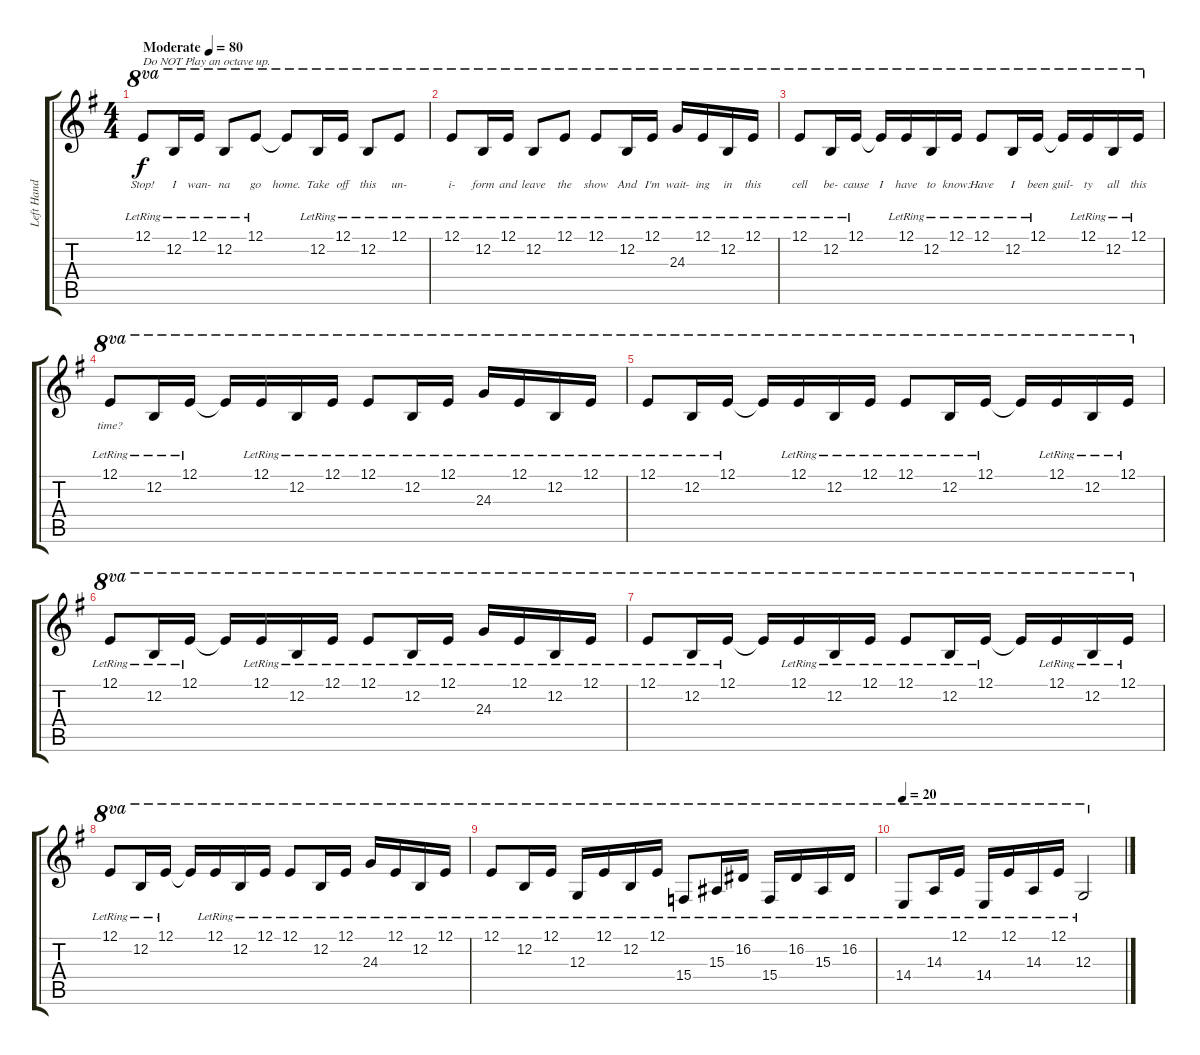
\track ("Left Hand" "Left Hand") {instrument acousticgrandpiano}
\staff {score tabs}
\tuning (E4 B3 G3 D3 A2 D2) {hide}
\ts (4 4)
\tempo (80 "Moderate")
\clef g2
\ks eminor
12.1{lr}.8{ot 8va txt "Do NOT Play an octave up." lyrics (0 "Stop!") lyrics (1 "") lyrics (2 "") lyrics (3 "") lyrics (4 "") dy f instrument acousticgrandpiano} 12.2{lr}.16{ot 8va lyrics (0 "I") lyrics (1 "") lyrics (2 "") lyrics (3 "") lyrics (4 "")} 12.1{lr}.16{ot 8va lyrics (0 "wan-") lyrics (1 "") lyrics (2 "") lyrics (3 "") lyrics (4 "")} 12.2{lr}.8{ot 8va lyrics (0 "na") lyrics (1 "") lyrics (2 "") lyrics (3 "") lyrics (4 "")} 12.1{lr}.8{ot 8va lyrics (0 "go") lyrics (1 "") lyrics (2 "") lyrics (3 "") lyrics (4 "")} 12.1{t}.8{ot 8va lyrics (0 "home.") lyrics (1 "") lyrics (2 "") lyrics (3 "") lyrics (4 "")} 12.2{lr}.16{ot 8va lyrics (0 "Take") lyrics (1 "") lyrics (2 "") lyrics (3 "") lyrics (4 "")} 12.1{lr}.16{ot 8va lyrics (0 "off") lyrics (1 "") lyrics (2 "") lyrics (3 "") lyrics (4 "")} 12.2{lr}.8{ot 8va lyrics (0 "this") lyrics (1 "") lyrics (2 "") lyrics (3 "") lyrics (4 "")} 12.1{lr}.8{ot 8va lyrics (0 "un-") lyrics (1 "") lyrics (2 "") lyrics (3 "") lyrics (4 "")} |
12.1{lr}.8{ot 8va lyrics (0 "i-") lyrics (1 "") lyrics (2 "") lyrics (3 "") lyrics (4 "")} 12.2{lr}.16{ot 8va lyrics (0 "form") lyrics (1 "") lyrics (2 "") lyrics (3 "") lyrics (4 "")} 12.1{lr}.16{ot 8va lyrics (0 "and") lyrics (1 "") lyrics (2 "") lyrics (3 "") lyrics (4 "")} 12.2{lr}.8{ot 8va lyrics (0 "leave") lyrics (1 "") lyrics (2 "") lyrics (3 "") lyrics (4 "")} 12.1{lr}.8{ot 8va lyrics (0 "the") lyrics (1 "") lyrics (2 "") lyrics (3 "") lyrics (4 "")} 12.1{lr}.8{ot 8va lyrics (0 "show") lyrics (1 "") lyrics (2 "") lyrics (3 "") lyrics (4 "")} 12.2{lr}.16{ot 8va lyrics (0 "And") lyrics (1 "") lyrics (2 "") lyrics (3 "") lyrics (4 "")} 12.1{lr}.16{ot 8va lyrics (0 "I'm") lyrics (1 "") lyrics (2 "") lyrics (3 "") lyrics (4 "")} 24.3{lr}.16{ot 8va lyrics (0 "wait-") lyrics (1 "") lyrics (2 "") lyrics (3 "") lyrics (4 "")} 12.1{lr}.16{ot 8va lyrics (0 "ing") lyrics (1 "") lyrics (2 "") lyrics (3 "") lyrics (4 "")} 12.2{lr}.16{ot 8va lyrics (0 "in") lyrics (1 "") lyrics (2 "") lyrics (3 "") lyrics (4 "")} 12.1{lr}.16{ot 8va lyrics (0 "this") lyrics (1 "") lyrics (2 "") lyrics (3 "") lyrics (4 "")} |
12.1{lr}.8{ot 8va lyrics (0 "cell") lyrics (1 "") lyrics (2 "") lyrics (3 "") lyrics (4 "")} 12.2{lr}.16{ot 8va lyrics (0 "be-") lyrics (1 "") lyrics (2 "") lyrics (3 "") lyrics (4 "")} 12.1{lr}.16{ot 8va lyrics (0 "cause") lyrics (1 "") lyrics (2 "") lyrics (3 "") lyrics (4 "")} 12.1{t}.16{ot 8va lyrics (0 "I") lyrics (1 "") lyrics (2 "") lyrics (3 "") lyrics (4 "")} 12.1{lr}.16{ot 8va lyrics (0 "have") lyrics (1 "") lyrics (2 "") lyrics (3 "") lyrics (4 "")} 12.2{lr}.16{ot 8va lyrics (0 "to") lyrics (1 "") lyrics (2 "") lyrics (3 "") lyrics (4 "")} 12.1{lr}.16{ot 8va lyrics (0 "know:") lyrics (1 "") lyrics (2 "") lyrics (3 "") lyrics (4 "")} 12.1{lr}.8{ot 8va lyrics (0 "Have") lyrics (1 "") lyrics (2 "") lyrics (3 "") lyrics (4 "")} 12.2{lr}.16{ot 8va lyrics (0 "I") lyrics (1 "") lyrics (2 "") lyrics (3 "") lyrics (4 "")} 12.1{lr}.16{ot 8va lyrics (0 "been") lyrics (1 "") lyrics (2 "") lyrics (3 "") lyrics (4 "")} 12.1{t}.16{ot 8va lyrics (0 "guil-") lyrics (1 "") lyrics (2 "") lyrics (3 "") lyrics (4 "")} 12.1{lr}.16{ot 8va lyrics (0 "ty") lyrics (1 "") lyrics (2 "") lyrics (3 "") lyrics (4 "")} 12.2{lr}.16{ot 8va lyrics (0 "all") lyrics (1 "") lyrics (2 "") lyrics (3 "") lyrics (4 "")} 12.1{lr}.16{ot 8va lyrics (0 "this") lyrics (1 "") lyrics (2 "") lyrics (3 "") lyrics (4 "")} |
12.1{lr}.8{ot 8va lyrics (0 "time?") lyrics (1 "") lyrics (2 "") lyrics (3 "") lyrics (4 "")} 12.2{lr}.16{ot 8va} 12.1{lr}.16{ot 8va} 12.1{t}.16{ot 8va} 12.1{lr}.16{ot 8va} 12.2{lr}.16{ot 8va} 12.1{lr}.16{ot 8va} 12.1{lr}.8{ot 8va} 12.2{lr}.16{ot 8va} 12.1{lr}.16{ot 8va} 24.3{lr}.16{ot 8va} 12.1{lr}.16{ot 8va} 12.2{lr}.16{ot 8va} 12.1{lr}.16{ot 8va} |
12.1{lr}.8{ot 8va} 12.2{lr}.16{ot 8va} 12.1{lr}.16{ot 8va} 12.1{t}.16{ot 8va} 12.1{lr}.16{ot 8va} 12.2{lr}.16{ot 8va} 12.1{lr}.16{ot 8va} 12.1{lr}.8{ot 8va} 12.2{lr}.16{ot 8va} 12.1{lr}.16{ot 8va} 12.1{t}.16{ot 8va} 12.1{lr}.16{ot 8va} 12.2{lr}.16{ot 8va} 12.1{lr}.16{ot 8va} |
12.1{lr}.8{ot 8va} 12.2{lr}.16{ot 8va} 12.1{lr}.16{ot 8va} 12.1{t}.16{ot 8va} 12.1{lr}.16{ot 8va} 12.2{lr}.16{ot 8va} 12.1{lr}.16{ot 8va} 12.1{lr}.8{ot 8va} 12.2{lr}.16{ot 8va} 12.1{lr}.16{ot 8va} 24.3{lr}.16{ot 8va} 12.1{lr}.16{ot 8va} 12.2{lr}.16{ot 8va} 12.1{lr}.16{ot 8va} |
12.1{lr}.8{ot 8va} 12.2{lr}.16{ot 8va} 12.1{lr}.16{ot 8va} 12.1{t}.16{ot 8va} 12.1{lr}.16{ot 8va} 12.2{lr}.16{ot 8va} 12.1{lr}.16{ot 8va} 12.1{lr}.8{ot 8va} 12.2{lr}.16{ot 8va} 12.1{lr}.16{ot 8va} 12.1{t}.16{ot 8va} 12.1{lr}.16{ot 8va} 12.2{lr}.16{ot 8va} 12.1{lr}.16{ot 8va} |
12.1{lr}.8{ot 8va} 12.2{lr}.16{ot 8va} 12.1{lr}.16{ot 8va} 12.1{t}.16{ot 8va} 12.1{lr}.16{ot 8va} 12.2{lr}.16{ot 8va} 12.1{lr}.16{ot 8va} 12.1{lr}.8{ot 8va} 12.2{lr}.16{ot 8va} 12.1{lr}.16{ot 8va} 24.3{lr}.16{ot 8va} 12.1{lr}.16{ot 8va} 12.2{lr}.16{ot 8va} 12.1{lr}.16{ot 8va} |
12.1{lr}.8{ot 8va} 12.2{lr}.16{ot 8va} 12.1{lr}.16{ot 8va} 12.3{lr}.16{ot 8va} 12.1{lr}.16{ot 8va} 12.2{lr}.16{ot 8va} 12.1{lr}.16{ot 8va} 15.4{lr}.8{ot 8va} 15.3{lr}.16{ot 8va} 16.2{lr}.16{ot 8va} 15.4{lr}.16{ot 8va} 16.2{lr}.16{ot 8va} 15.3{lr}.16{ot 8va} 16.2{lr}.16{ot 8va} |
\tempo 20
14.4{lr}.8{ot 8va} 14.3{lr}.16{ot 8va} 12.1{lr}.16{ot 8va} 14.4{lr}.16{ot 8va} 12.1{lr}.16{ot 8va} 14.3{lr}.16{ot 8va} 12.1{lr}.16{ot 8va} 12.3{lr}.2{ot 8va}
